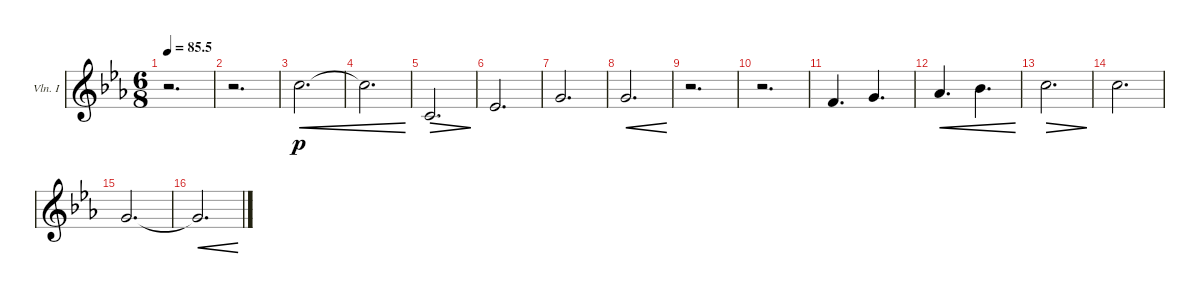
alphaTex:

\defaultSystemsLayout 4
\bracketExtendMode groupsimilarinstruments
\firstSystemTrackNameOrientation horizontal
\otherSystemsTrackNameOrientation horizontal
\track ("Violin I" "Vln. I") {instrument violin}
\staff {score}
\tuning (E5 A4 D4 G3)
\ts (6 8)
\tempo
85.5
\accidentals auto
\clef g2
\ottava regular
\simile none
\scale
0.421405
\ks eb
r.2{d dy p instrument violin} |
\scale
0.190635 r.2{d} |
\scale
0.19398 3.2.2{d cre} |
\scale
0.19398 3.2{t}.2{d cre} |
\scale
0.25 5.4.2{d dec} |
\scale
0.25 8.4.2{d} |
\scale
0.25 12.4.2{d} |
\scale
0.25 12.4.2{d cre} |
r.2{d} |
r.2{d} |
3.3.4{d} 5.3.4{d} |
6.3.4{d cre} 8.3.4{d cre} |
10.3.2{d dec} |
10.3.2{d} |
5.3.2{d} |
5.3{t}.2{d cre}
